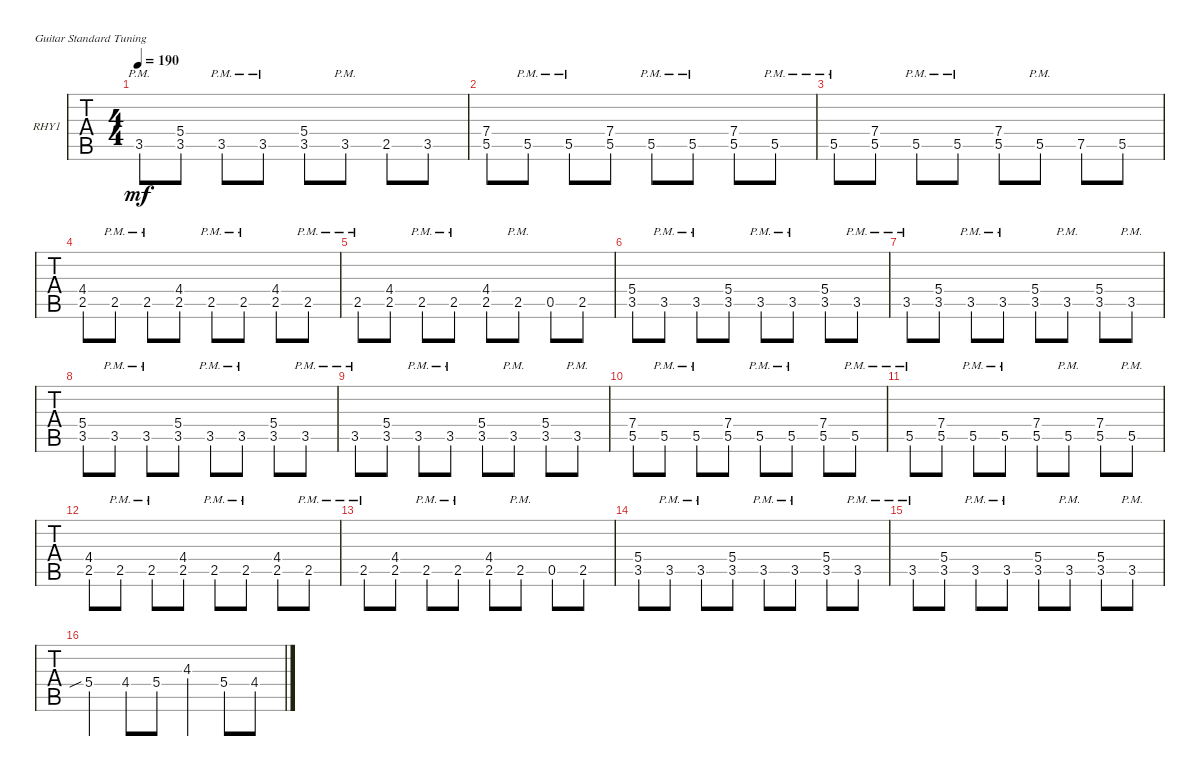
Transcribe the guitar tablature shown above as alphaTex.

\defaultSystemsLayout 4
\bracketExtendMode groupsimilarinstruments
\firstSystemTrackNameOrientation horizontal
\otherSystemsTrackNameOrientation horizontal
\track ("Rhythm Guitar 1" "RHY1") {instrument overdrivenguitar}
\staff {tabs}
\tuning (E4 B3 G3 D3 A2 E2)
\ts (4 4)
\tempo 190
\clef g2
\ks c
3.5{pm}.8{dy mf} (3.5 5.4).8 3.5{pm}.8 3.5{pm}.8 (3.5 5.4).8 3.5{pm}.8 2.5.8 3.5.8 |
(5.5 7.4).8 5.5{pm}.8 5.5{pm}.8 (5.5 7.4).8 5.5{pm}.8 5.5{pm}.8 (5.5 7.4).8 5.5{pm}.8 |
5.5{pm}.8 (5.5 7.4).8 5.5{pm}.8 5.5{pm}.8 (5.5 7.4).8 5.5{pm}.8 7.5.8 5.5.8 |
(2.5 4.4).8 2.5{pm}.8 2.5{pm}.8 (2.5 4.4).8 2.5{pm}.8 2.5{pm}.8 (2.5 4.4).8 2.5{pm}.8 |
2.5{pm}.8 (2.5 4.4).8 2.5{pm}.8 2.5{pm}.8 (2.5 4.4).8 2.5{pm}.8 0.5.8 2.5.8 |
(3.5 5.4).8 3.5{pm}.8 3.5{pm}.8 (3.5 5.4).8 3.5{pm}.8 3.5{pm}.8 (3.5 5.4).8 3.5{pm}.8 |
3.5{pm}.8 (3.5 5.4).8 3.5{pm}.8 3.5{pm}.8 (3.5 5.4).8 3.5{pm}.8 (3.5 5.4).8 3.5{pm}.8 |
(3.5 5.4).8 3.5{pm}.8 3.5{pm}.8 (3.5 5.4).8 3.5{pm}.8 3.5{pm}.8 (3.5 5.4).8 3.5{pm}.8 |
3.5{pm}.8 (3.5 5.4).8 3.5{pm}.8 3.5{pm}.8 (3.5 5.4).8 3.5{pm}.8 (3.5 5.4).8 3.5{pm}.8 |
(5.5 7.4).8 5.5{pm}.8 5.5{pm}.8 (5.5 7.4).8 5.5{pm}.8 5.5{pm}.8 (5.5 7.4).8 5.5{pm}.8 |
5.5{pm}.8 (5.5 7.4).8 5.5{pm}.8 5.5{pm}.8 (5.5 7.4).8 5.5{pm}.8 (5.5 7.4).8 5.5{pm}.8 |
(2.5 4.4).8 2.5{pm}.8 2.5{pm}.8 (2.5 4.4).8 2.5{pm}.8 2.5{pm}.8 (2.5 4.4).8 2.5{pm}.8 |
2.5{pm}.8 (2.5 4.4).8 2.5{pm}.8 2.5{pm}.8 (2.5 4.4).8 2.5{pm}.8 0.5.8 2.5.8 |
(3.5 5.4).8 3.5{pm}.8 3.5{pm}.8 (3.5 5.4).8 3.5{pm}.8 3.5{pm}.8 (3.5 5.4).8 3.5{pm}.8 |
3.5{pm}.8 (3.5 5.4).8 3.5{pm}.8 3.5{pm}.8 (3.5 5.4).8 3.5{pm}.8 (3.5 5.4).8 3.5{pm}.8 |
5.4{sib}.4 4.4.8 5.4.8 4.3.4 5.4.8 4.4.8
